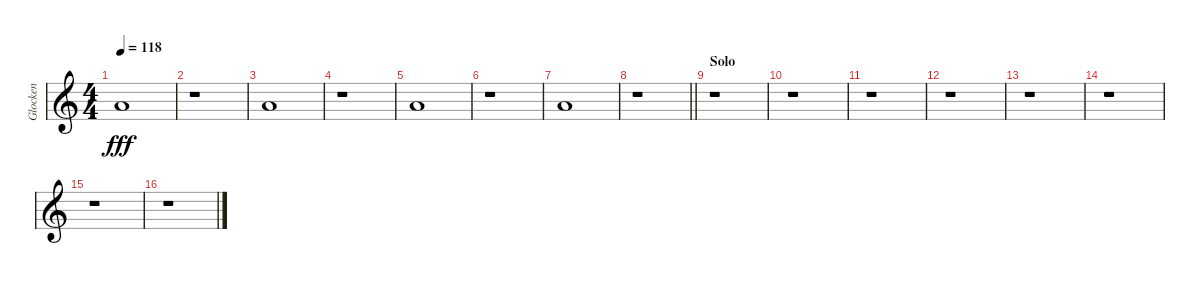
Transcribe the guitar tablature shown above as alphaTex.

\track ("Glocken" "Glocken") {instrument tubularbells}
\staff {score}
\tuning (E4 B3 G3 D3 A2 E2) {hide}
\ts (4 4)
\tempo 118
\clef g2
\ks c
5.1.1{dy fff} |
r.1 |
5.1.1 |
r.1 |
5.1.1 |
r.1 |
5.1.1 |
\barLineRight lightlight
r.1 |
\section ("" "Solo")
r.1 |
r.1 |
r.1 |
r.1 |
r.1 |
r.1 |
r.1 |
r.1
